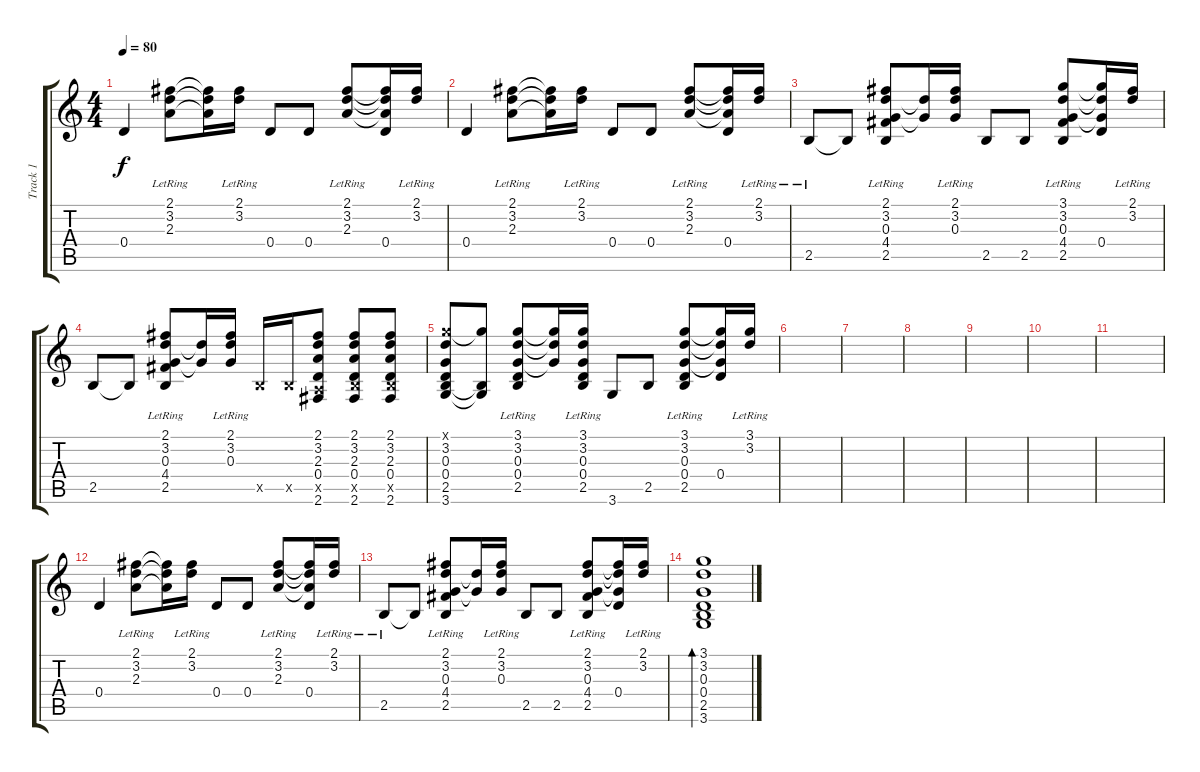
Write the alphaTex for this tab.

\track ("Track 1" "Track 1") {instrument acousticguitarsteel}
\staff {score tabs}
\tuning (E4 B3 G3 D3 A2 E2) {hide}
\ts (4 4)
\tempo 80
\clef g2
\ks c
0.4.4{dy f} (2.1{lr} 3.2{lr} 2.3{lr}).8 (2.1{t} 3.2{t} 2.3{t}).16 (2.1{lr} 3.2{lr}).16 0.4.8 0.4.8 (2.1{lr} 3.2{lr} 2.3{lr}).8 (2.1{t} 3.2{t} 2.3{t} 0.4).16 (2.1{lr} 3.2{lr}).16 |
0.4.4 (2.1{lr} 3.2{lr} 2.3{lr}).8 (2.1{t} 3.2{t} 2.3{t}).16 (2.1{lr} 3.2{lr}).16 0.4.8 0.4.8 (2.1{lr} 3.2{lr} 2.3{lr}).8 (2.1{t} 3.2{t} 2.3{t} 0.4).16 (2.1{lr} 3.2{lr}).16 |
2.5{lr}.8 2.5{t}.8 (2.1{lr} 3.2{lr} 0.3{lr} 4.4 2.5).8 (3.2{t} 0.3{t}).16 (2.1{lr} 3.2{lr} 0.3).16 2.5.8 2.5.8 (3.1{lr} 3.2{lr} 0.3{lr} 4.4 2.5).8 (3.1{t} 3.2{t} 0.3{t} 0.4).16 (2.1{lr} 3.2{lr}).16 |
2.5.8 2.5{t}.8 (2.1{lr} 3.2{lr} 0.3{lr} 4.4 2.5).8 (3.2{t} 0.3{t}).16 (2.1{lr} 3.2{lr} 0.3).16 2.5{x}.16 2.5{x}.16 (2.1 3.2 2.3 0.4 0.5{x} 2.6).8 (2.1 3.2 2.3 0.4 2.5{x} 2.6).8 (2.1 3.2 2.3 0.4 2.5{x} 2.6).8 |
(3.1{x} 3.2 0.3 0.4 2.5 3.6).8 (3.1{t} 2.5{t} 3.6{t}).8 (3.1{lr} 3.2{lr} 0.3{lr} 0.4 2.5).8 (3.1{t} 3.2{t} 0.3{t}).16 (3.1{lr} 3.2{lr} 0.3 0.4 2.5).16 3.6.8 2.5.8 (3.1{lr} 3.2{lr} 0.3{lr} 0.4 2.5).8 (3.1{t} 3.2{t} 0.3{t} 0.4).16 (3.1{lr} 3.2{lr}).16 |
|
|
|
|
|
|
0.4.4 (2.1{lr} 3.2{lr} 2.3{lr}).8 (2.1{t} 3.2{t} 2.3{t}).16 (2.1{lr} 3.2{lr}).16 0.4.8 0.4.8 (2.1{lr} 3.2{lr} 2.3{lr}).8 (2.1{t} 3.2{t} 2.3{t} 0.4).16 (2.1{lr} 3.2{lr}).16 |
2.5{lr}.8 2.5{t}.8 (2.1{lr} 3.2{lr} 0.3{lr} 4.4 2.5).8 (3.2{t} 0.3{t}).16 (2.1{lr} 3.2{lr} 0.3).16 2.5.8 2.5.8 (2.1{lr} 3.2{lr} 0.3{lr} 4.4 2.5).8 (2.1{t} 3.2{t} 0.3{t} 0.4).16 (2.1{lr} 3.2{lr}).16 |
(3.1 3.2 0.3 0.4 2.5 3.6).1{bd 240}
